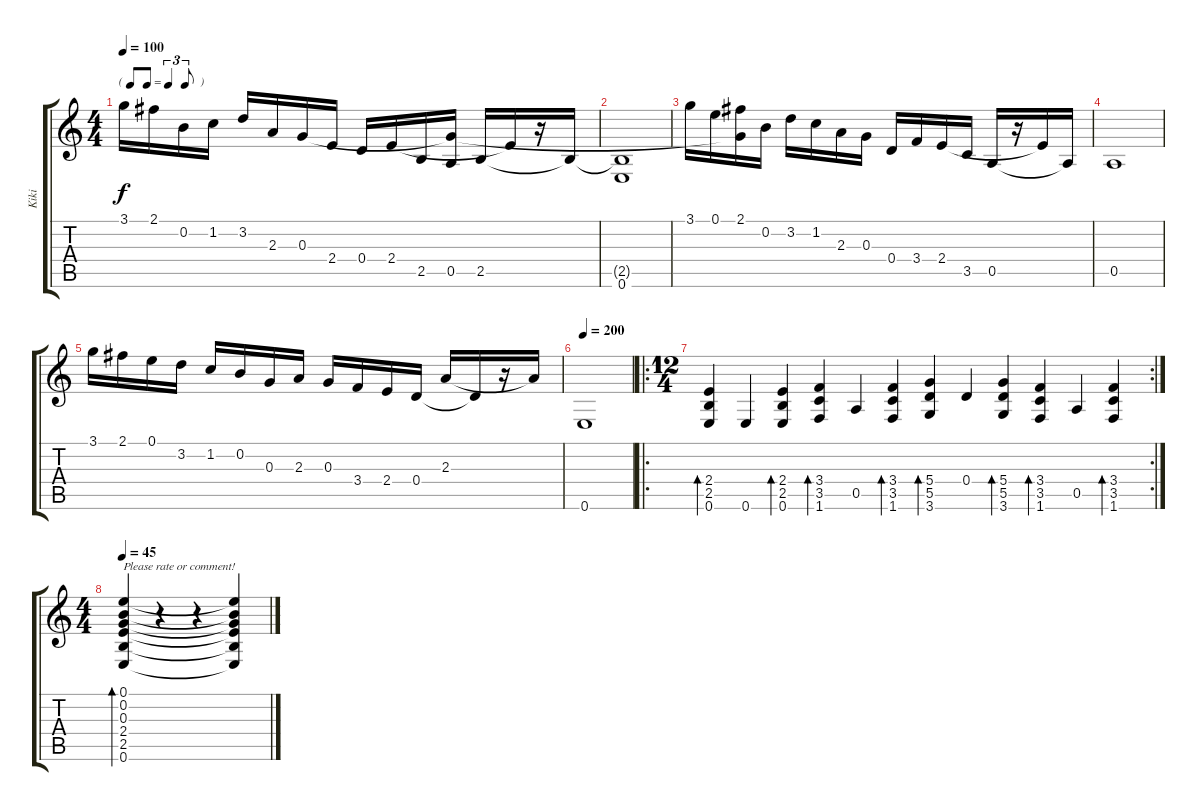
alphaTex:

\track ("Kiki" "Kiki") {instrument acousticguitarnylon}
\staff {score tabs}
\tuning (E4 B3 G3 D3 A2 E2) {hide}
\ts (4 4)
\tf triplet8th
\tempo 100
\clef g2
\ks c
3.1.16{dy f} 2.1.16 0.2.16 1.2.16 3.2.16 2.3.16 0.3.16 2.4.16 0.4.16 2.4.16 2.5.16 (0.3{t} 0.5).16 2.5.16 2.4{t}.16 r.16 2.5{t}.16 |
(2.5{t} 0.6).1 |
3.1.16 0.1.16 (2.1 0.3{t}).16 0.2.16 3.2.16 1.2.16 2.3.16 0.3.16 0.4.16 3.4.16 2.4.16 3.5.16 0.5.16 r.16 2.4{t}.16 0.5{t}.16 |
0.5.1 |
3.1.16 2.1.16 0.1.16 3.2.16 1.2.16 0.2.16 0.3.16 2.3.16 0.3.16 3.4.16 2.4.16 0.4.16 2.3.16 0.4{t}.16 r.16 2.3{t}.16 |
\tempo 200
0.6.1 |
\ro
\rc 2
\ts (12 4)
(2.4 2.5 0.6).4{bd 240} 0.6.4 (2.4 2.5 0.6).4{bd 240} (3.4 3.5 1.6).4{bd 240} 0.5.4 (3.4 3.5 1.6).4{bd 240} (5.4 5.5 3.6).4{bd 240} 0.4.4 (5.4 5.5 3.6).4{bd 240} (3.4 3.5 1.6).4{bd 240} 0.5.4 (3.4 3.5 1.6).4{bd 240} |
\ts (4 4)
\tempo 45
(0.1 0.2 0.3 2.4 2.5 0.6).4{bd 480 txt "Please rate or comment!"} r.4 r.4 (0.1{t} 0.2{t} 0.3{t} 2.4{t} 2.5{t} 0.6{t}).4
